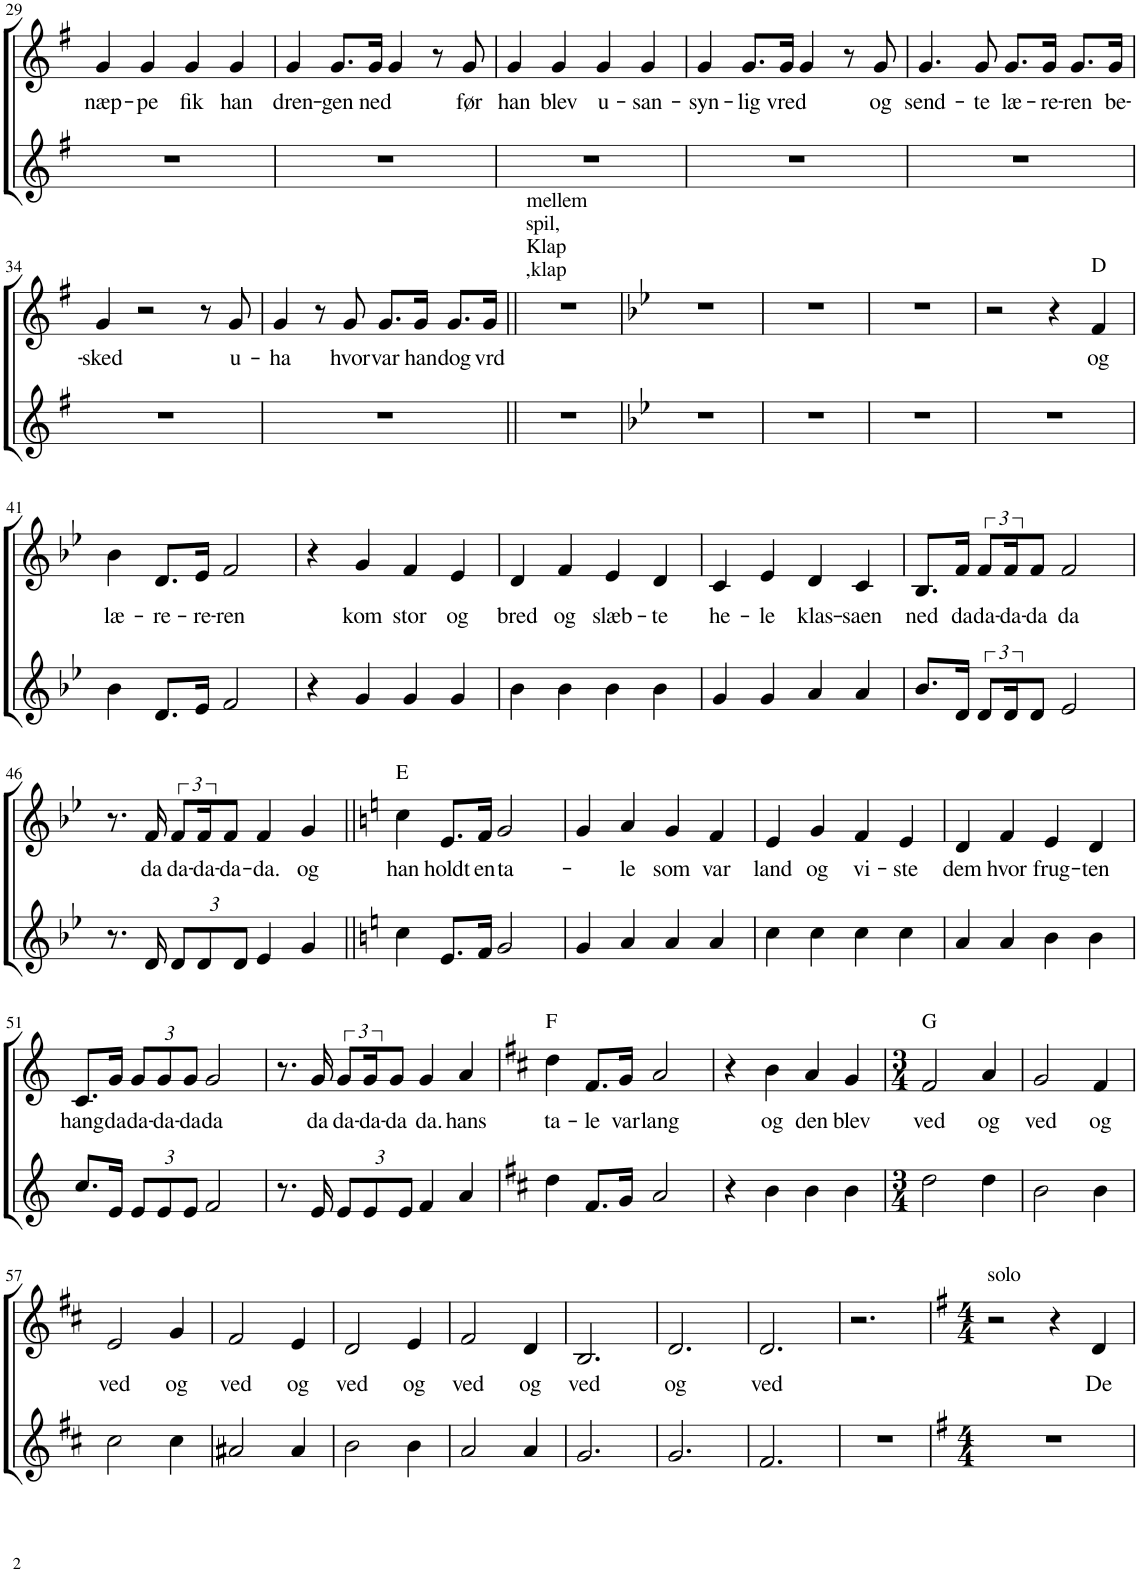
**kern	**kern	**text
*part2	*part1	*part1
*staff2	*staff1	*staff1
*I"T B	*I"S A	*
!!LO:PB:g=z
*clefG2	*clefG2	*
*k[f#]	*k[f#]	*
*M4/4	*M4/4	*
=29	=29	=29
!	!	!LO:LY:b
1r	4g/	næp-
!	!	!LO:LY:b
.	4g/	-pe
!	!	!LO:LY:b
.	4g/	fik
!	!	!LO:LY:b
.	4g/	han
=30	=30	=30
!	!	!LO:LY:b
1r	4g/	dren-
!	!	!LO:LY:b
.	8.g/L	-gen
!	!	!LO:LY:b
.	16g/Jk	ned
.	4g/	.
.	8r	.
!	!	!LO:LY:b
.	8g/	før
=31	=31	=31
!	!	!LO:LY:b
1r	4g/	han
!	!	!LO:LY:b
.	4g/	blev
!	!	!LO:LY:b
.	4g/	u-
!	!	!LO:LY:b
.	4g/	-san-
=32	=32	=32
!	!	!LO:LY:b
1r	4g/	-syn-
!	!	!LO:LY:b
.	8.g/L	-lig
!	!	!LO:LY:b
.	16g/Jk	vred
.	4g/	.
.	8r	.
!	!	!LO:LY:b
.	8g/	og
=33	=33	=33
!	!	!LO:LY:b
1r	4.g/	send-
!	!	!LO:LY:b
.	8g/	-te
!	!	!LO:LY:b
.	8.g/L	læ-
!	!	!LO:LY:b
.	16g/Jk	-re-
!	!	!LO:LY:b
.	8.g/L	-ren
!	!	!LO:LY:b
.	16g/Jk	be-
!!LO:LB:g=z
=34	=34	=34
!	!	!LO:LY:b
1r	4g/	-sked
.	2r	.
.	8r	.
!	!	!LO:LY:b
.	8g/	u-
=35	=35	=35
!	!	!LO:LY:b
1r	4g/	-ha
.	8r	.
!	!	!LO:LY:b
.	8g/	hvor
!	!	!LO:LY:b
.	8.g/L	var
!	!	!LO:LY:b
.	16g/Jk	han
!	!	!LO:LY:b
.	8.g/L	dog
!	!	!LO:LY:b
.	16g/Jk	vrd
=36||	=36||	=36||
!	!LO:TX:a:t=mellem	!
!	!LO:TX:a:t=spil,	!
!	!LO:TX:a:t=Klap	!
!	!LO:TX:a:t=,klap	!
1r	1r	.
=37	=37	=37
*k[b-e-]	*k[b-e-]	*
1r	1r	.
=38	=38	=38
1r	1r	.
=39	=39	=39
1r	1r	.
=40	=40	=40
1r	2r	.
.	4r	.
!	!LO:TX:a:t=D	!
!	!	!LO:LY:b
.	4f/	og
!!LO:LB:g=z
=41	=41	=41
!	!	!LO:LY:b
4b-\	4b-\	læ-
!	!	!LO:LY:b
8.d/L	8.d/L	-re-
!	!	!LO:LY:b
16e-/Jk	16e-/Jk	-re-
!	!	!LO:LY:b
2f/	2f/	-ren
=42	=42	=42
4r	4r	.
!	!	!LO:LY:b
4g/	4g/	kom
!	!	!LO:LY:b
4g/	4f/	stor
!	!	!LO:LY:b
4g/	4e-/	og
=43	=43	=43
!	!	!LO:LY:b
4b-\	4d/	bred
!	!	!LO:LY:b
4b-\	4f/	og
!	!	!LO:LY:b
4b-\	4e-/	slæb-
!	!	!LO:LY:b
4b-\	4d/	-te
=44	=44	=44
!	!	!LO:LY:b
4g/	4c/	he-
!	!	!LO:LY:b
4g/	4e-/	-le
!	!	!LO:LY:b
4a/	4d/	klas-
!	!	!LO:LY:b
4a/	4c/	-saen
=45	=45	=45
!	!	!LO:LY:b
8.b-/L	8.B-/L	ned
!	!	!LO:LY:b
16d/Jk	16f/Jk	da
!	!	!LO:LY:b
12d/L	12f/L	da-
!	!	!LO:LY:b
24d/K	24f/K	-da-
!	!	!LO:LY:b
8d/J	8f/J	-da
!	!	!LO:LY:b
2e-/	2f/	da
!!LO:LB:g=z
=46	=46	=46
8.r	8.r	.
!	!	!LO:LY:b
16d/	16f/	da
*Xbrackettup	*	*
!	!	!LO:LY:b
12d/L	12f/L	da-
!	!	!LO:LY:b
12d/	24f/K	-da-
!	!	!LO:LY:b
.	8f/J	-da-
12d/J	.	.
!	!	!LO:LY:b
4e-/	4f/	-da.
!	!	!LO:LY:b
4g/	4g/	og
=47||	=47||	=47||
*k[]	*k[]	*
!	!LO:TX:a:t=E	!
!	!	!LO:LY:b
4cc\	4cc\	han
!	!	!LO:LY:b
8.e/L	8.e/L	holdt
!	!	!LO:LY:b
16f/Jk	16f/Jk	en
!	!	!LO:LY:b
2g/	2g/	ta-
=48	=48	=48
4g/	4g/	.
!	!	!LO:LY:b
4a/	4a/	-le
!	!	!LO:LY:b
4a/	4g/	som
!	!	!LO:LY:b
4a/	4f/	var
=49	=49	=49
!	!	!LO:LY:b
4cc\	4e/	land
!	!	!LO:LY:b
4cc\	4g/	og
!	!	!LO:LY:b
4cc\	4f/	vi-
!	!	!LO:LY:b
4cc\	4e/	-ste
=50	=50	=50
!	!	!LO:LY:b
4a/	4d/	dem
!	!	!LO:LY:b
4a/	4f/	hvor
!	!	!LO:LY:b
4b\	4e/	frug-
!	!	!LO:LY:b
4b\	4d/	-ten
!!LO:LB:g=z
=51	=51	=51
!	!	!LO:LY:b
8.cc/L	8.c/L	hang
!	!	!LO:LY:b
16e/Jk	16g/Jk	da
*	*Xbrackettup	*
!	!	!LO:LY:b
12e/L	12g/L	da-
!	!	!LO:LY:b
12e/	12g/	-da-
!	!	!LO:LY:b
12e/J	12g/J	-da
!	!	!LO:LY:b
2f/	2g/	da
=52	=52	=52
8.r	8.r	.
!	!	!LO:LY:b
16e/	16g/	da
*	*brackettup	*
!	!	!LO:LY:b
12e/L	12g/L	da-
!	!	!LO:LY:b
12e/	24g/K	-da-
!	!	!LO:LY:b
.	8g/J	-da
12e/J	.	.
!	!	!LO:LY:b
4f/	4g/	da.
!	!	!LO:LY:b
4a/	4a/	hans
=53	=53	=53
*k[f#c#]	*k[f#c#]	*
!	!LO:TX:a:t=F	!
!	!	!LO:LY:b
4dd\	4dd\	ta-
!	!	!LO:LY:b
8.f#/L	8.f#/L	-le
!	!	!LO:LY:b
16g/Jk	16g/Jk	var
!	!	!LO:LY:b
2a/	2a/	lang
=54	=54	=54
4r	4r	.
!	!	!LO:LY:b
4b\	4b\	og
!	!	!LO:LY:b
4b\	4a/	den
!	!	!LO:LY:b
4b\	4g/	blev
=55	=55	=55
*M3/4	*M3/4	*
!	!LO:TX:a:t=G	!
!	!	!LO:LY:b
2dd\	2f#/	ved
!	!	!LO:LY:b
4dd\	4a/	og
=56	=56	=56
!	!	!LO:LY:b
2b\	2g/	ved
!	!	!LO:LY:b
4b\	4f#/	og
!!LO:LB:g=z
=57	=57	=57
!	!	!LO:LY:b
2cc#\	2e/	ved
!	!	!LO:LY:b
4cc#\	4g/	og
=58	=58	=58
!	!	!LO:LY:b
2a#X/	2f#/	ved
!	!	!LO:LY:b
4a#/	4e/	og
=59	=59	=59
!	!	!LO:LY:b
2b\	2d/	ved
!	!	!LO:LY:b
4b\	4e/	og
=60	=60	=60
!	!	!LO:LY:b
2a/	2f#/	ved
!	!	!LO:LY:b
4a/	4d/	og
=61	=61	=61
!	!	!LO:LY:b
2.g/	2.B/	ved
=62	=62	=62
!	!	!LO:LY:b
2.g/	2.d/	og
=63	=63	=63
!	!	!LO:LY:b
2.f#/	2.d/	ved
=64	=64	=64
2.r	2.r	.
=65	=65	=65
*k[f#]	*k[f#]	*
*M4/4	*M4/4	*
!	!LO:TX:a:t=solo	!
1r	2r	.
.	4r	.
!	!	!LO:LY:b
.	4d/	De
=	=	=
*-	*-	*-
